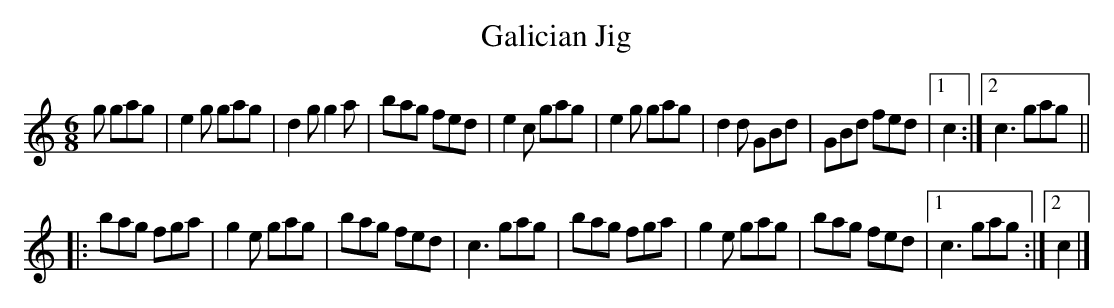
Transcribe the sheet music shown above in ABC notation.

X:1
T:Galician Jig
M:6/8
L:1/8
K:C
g gag |\
e2g gag | d2g g2a | bag fed | e2c gag |\
e2g gag | d2d GBd | GBd fed |1 c2 :|2 c3 gag ||
|:\
bag fga | g2e gag | bag fed | c3 gag |\
bag fga | g2e gag | bag fed |1 c3 gag :|2 c2 |]
